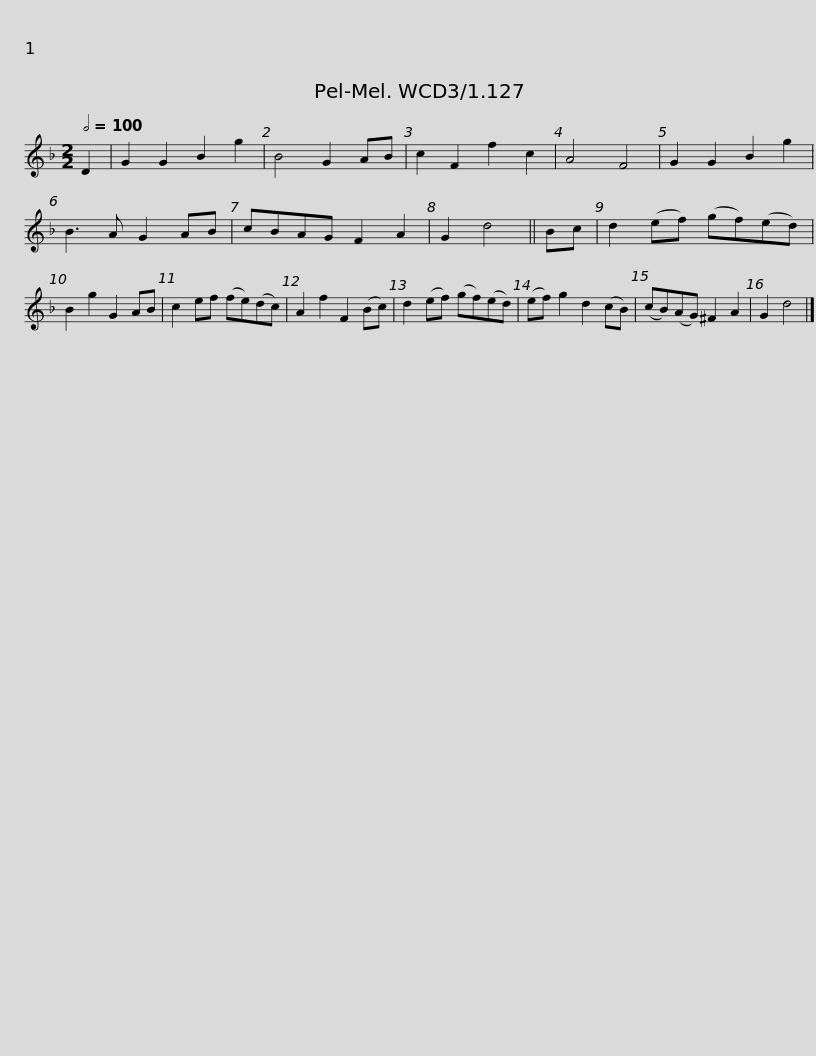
X:1
L:1/8
Q:1/2=100
M:2/2
I:linebreak $
K:F
V:1 treble
V:1
 D2 | G2 G2 B2 g2 | B4 G2 AB | c2 F2 f2 c2 | A4 F4 | %5
 G2 G2 B2 g2 | B3 A G2 AB | cBAG F2 A2 | G2 d4 || Bc |$ %10
 d2 (ef) (gf)(ed) | B2 g2 G2 AB | c2 ef (fe)(dc) | A2 f2 F2 (Bc) | d2 (ef) (gf)(ed) | %15
 (ef) g2 d2 (cB) | (cB)(AG) ^F2 A2 |$ G2 d4 |] %18
